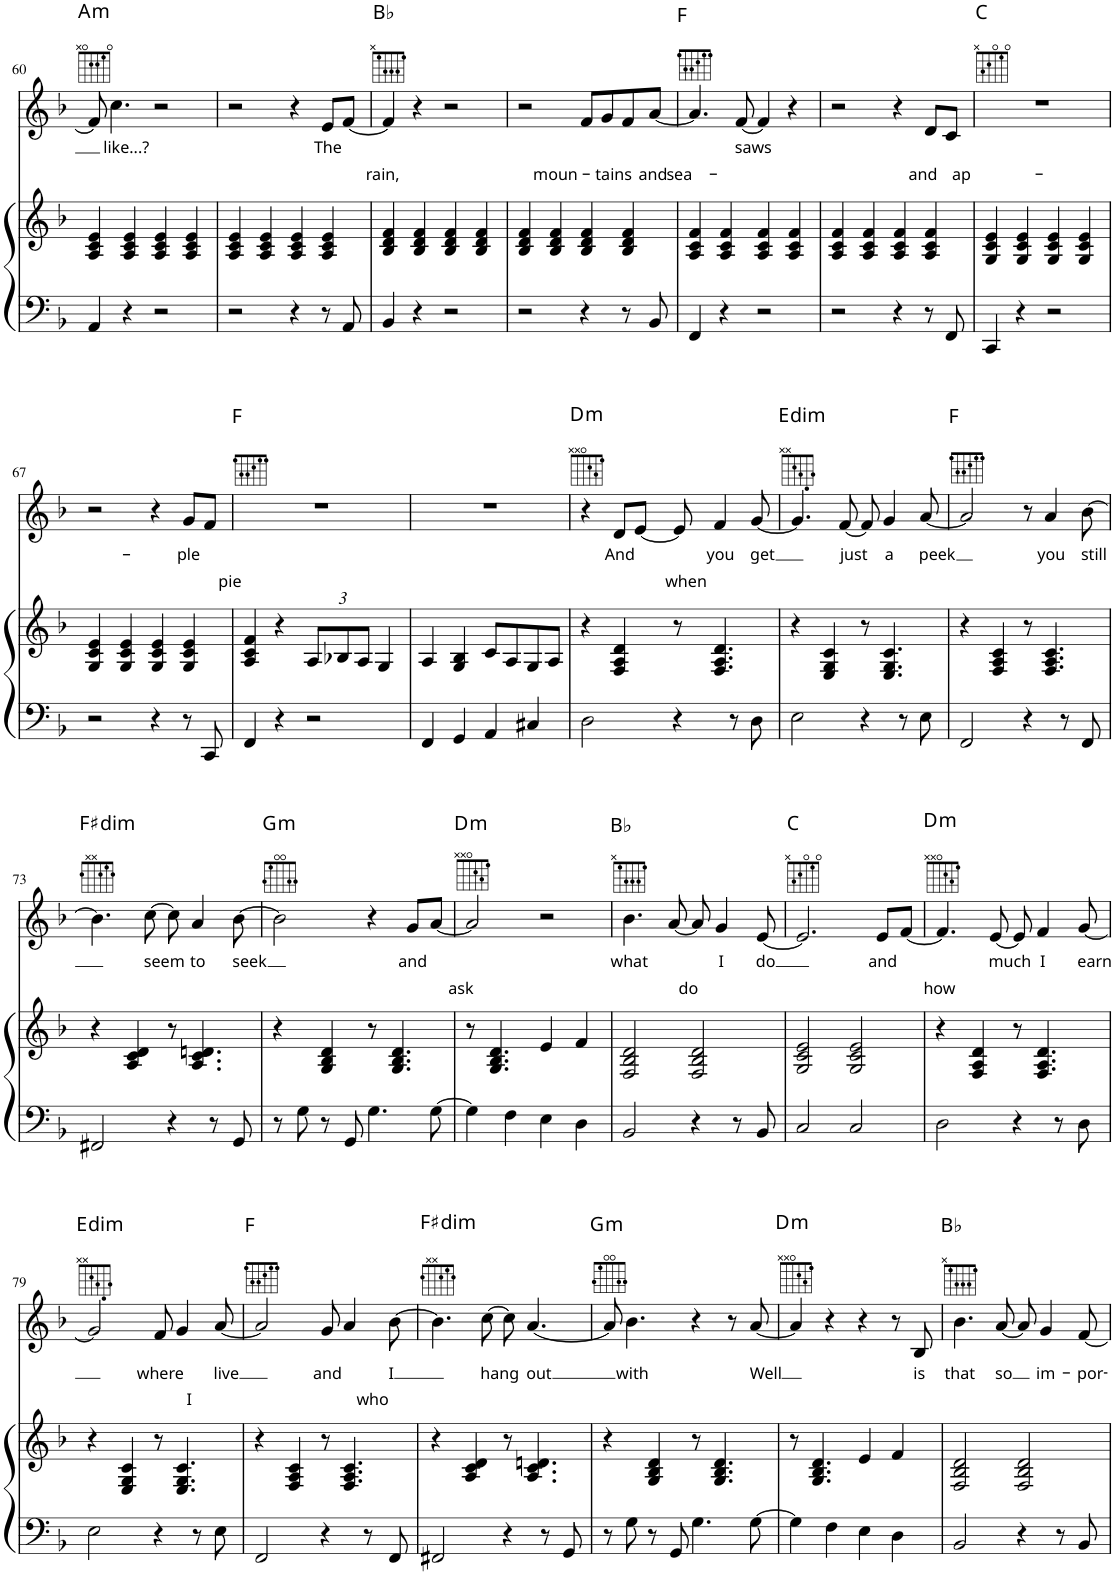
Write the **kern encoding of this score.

**kern	**kern	**kern	**text	**harte
*part2	*part2	*part1	*part1	*part1
*staff3	*staff2	*staff1	*staff1	*
*I"Piano	*	*I"Treble	*	*
*I'Pno	*	*	*	*
!!LO:PB:g=z
*clefF4	*clefG2	*clefG2	*	*
*k[b-]	*k[b-]	*k[b-]	*	*
*M4/4	*M4/4	*M4/4	*	*
=60	=60	=60	=60	=60
!	!	!	!	!LO:H:kt=m
4AA/	4A/ 4c/ 4e/	8f/]	.	A:min
!	!	!	!LO:LY:b	!
.	.	4.cc\	like...?	.
4r	4A/ 4c/ 4e/	.	.	.
2r	4A/ 4c/ 4e/	2r	.	.
.	4A/ 4c/ 4e/	.	.	.
=61	=61	=61	=61	=61
2r	4A/ 4c/ 4e/	2r	.	.
.	4A/ 4c/ 4e/	.	.	.
4r	4A/ 4c/ 4e/	4r	.	.
!	!	!	!LO:LY:b	!
8r	4A/ 4c/ 4e/	8e/L	The	.
!	!	!	!LO:LY:b	!
8AA/	.	[8f/J	rain,	.
=62	=62	=62	=62	=62
4BB-/	4B-/ 4d/ 4f/	4f/]	.	Bb:maj
4r	4B-/ 4d/ 4f/	4r	.	.
2r	4B-/ 4d/ 4f/	2r	.	.
.	4B-/ 4d/ 4f/	.	.	.
=63	=63	=63	=63	=63
2r	4B-/ 4d/ 4f/	2r	.	.
.	4B-/ 4d/ 4f/	.	.	.
!	!	!	!LO:LY:b	!
4r	4B-/ 4d/ 4f/	8f/L	moun-	.
!	!	!	!LO:LY:b	!
.	.	8g/	-tains	.
!	!	!	!LO:LY:b	!
8r	4B-/ 4d/ 4f/	8f/	and	.
!	!	!	!LO:LY:b	!
8BB-/	.	[8a/J	sea-	.
=64	=64	=64	=64	=64
4FF/	4A/ 4c/ 4f/	4.a/]	.	F:maj
4r	4A/ 4c/ 4f/	.	.	.
!	!	!	!LO:LY:b	!
.	.	[8f/	-saws	.
2r	4A/ 4c/ 4f/	4f/]	.	.
.	4A/ 4c/ 4f/	4r	.	.
=65	=65	=65	=65	=65
2r	4A/ 4c/ 4f/	2r	.	.
.	4A/ 4c/ 4f/	.	.	.
4r	4A/ 4c/ 4f/	4r	.	.
!	!	!	!LO:LY:b	!
8r	4A/ 4c/ 4f/	8d/L	and	.
!	!	!	!LO:LY:b	!
8FF/	.	8c/J	ap-	.
=66	=66	=66	=66	=66
4CC/	4G/ 4c/ 4e/	1r	.	C:maj
4r	4G/ 4c/ 4e/	.	.	.
2r	4G/ 4c/ 4e/	.	.	.
.	4G/ 4c/ 4e/	.	.	.
!!LO:LB:g=z
=67	=67	=67	=67	=67
2r	4G/ 4c/ 4e/	2r	.	.
.	4G/ 4c/ 4e/	.	.	.
4r	4G/ 4c/ 4e/	4r	.	.
!	!	!	!LO:LY:b	!
8r	4G/ 4c/ 4e/	8g/L	ple	.
!	!	!	!LO:LY:b	!
8CC/	.	8f/J	pie	.
=68	=68	=68	=68	=68
4FF/	4A/ 4c/ 4f/	1r	.	F:maj
4r	4r	.	.	.
*	*Xbrackettup	*	*	*
2r	12A/L	.	.	.
.	12B-X/	.	.	.
.	12A/J	.	.	.
.	4G/	.	.	.
=69	=69	=69	=69	=69
4FF/	4A/	1r	.	.
4GG/	4G/ 4B-/	.	.	.
4AA/	8c/L	.	.	.
.	8A/	.	.	.
4C#X/	8G/	.	.	.
.	8A/J	.	.	.
=70	=70	=70	=70	=70
!	!	!	!	!LO:H:kt=m
2D\	4r	4r	.	D:min
!	!	!	!LO:LY:b	!
.	4F/ 4A/ 4d/	8d/L	And	.
!	!	!	!LO:LY:b	!
.	.	[8e/J	when	.
4r	8r	8e/]	.	.
!	!	!	!LO:LY:b	!
.	4.F/ 4.A/ 4.d/	4f/	you	.
8r	.	.	.	.
!	!	!	!LO:LY:b	!
8D\	.	[8g/	get	.
=71	=71	=71	=71	=71
!	!	!	!	!LO:H:kt=dim
2E\	4r	4.g/]	.	E:dim
.	4E/ 4G/ 4c/	.	.	.
!	!	!	!LO:LY:b	!
.	.	[8f/	just	.
4r	8r	8f/]	.	.
!	!	!	!LO:LY:b	!
.	4.E/ 4.G/ 4.c/	4g/	a	.
8r	.	.	.	.
!	!	!	!LO:LY:b	!
8E\	.	[8a/	peek	.
=72	=72	=72	=72	=72
2FF/	4r	2a/]	.	F:maj
.	4F/ 4A/ 4c/	.	.	.
4r	8r	8r	.	.
!	!	!	!LO:LY:b	!
.	4.F/ 4.A/ 4.c/	4a/	you	.
8r	.	.	.	.
!	!	!	!LO:LY:b	!
8FF/	.	[8b-\	still	.
!!LO:LB:g=z
=73	=73	=73	=73	=73
!	!	!	!	!LO:H:kt=dim
2FF#X/	4r	4.b-\]	.	F#:dim
.	4A/ 4c/ 4d/	.	.	.
!	!	!	!LO:LY:b	!
.	.	[8cc\	seem	.
4r	8r	8cc\]	.	.
!	!	!	!LO:LY:b	!
.	4.A/ 4.c/ 4.dn/	4a/	to	.
8r	.	.	.	.
!	!	!	!LO:LY:b	!
8GG/	.	[8b-\	seek	.
=74	=74	=74	=74	=74
!	!	!	!	!LO:H:kt=m
8r	4r	2b-\]	.	G:min
8G\	.	.	.	.
8r	4G/ 4B-/ 4d/	.	.	.
8GG/	.	.	.	.
4.G\	8r	4r	.	.
.	4.G/ 4.B-/ 4.d/	.	.	.
!	!	!	!LO:LY:b	!
.	.	8g/L	and	.
!	!	!	!LO:LY:b	!
[8G\	.	[8a/J	ask	.
=75	=75	=75	=75	=75
!	!	!	!	!LO:H:kt=m
4G\]	8r	2a/]	.	D:min
.	4.G/ 4.B-/ 4.d/	.	.	.
4F\	.	.	.	.
4E\	4e/	2r	.	.
4D\	4f/	.	.	.
=76	=76	=76	=76	=76
!	!	!	!LO:LY:b	!
2BB-/	2F/ 2B-/ 2d/	4.b-\	what	Bb:maj
!	!	!	!LO:LY:b	!
.	.	[8a/	do	.
4r	2F/ 2B-/ 2d/	8a/]	.	.
!	!	!	!LO:LY:b	!
.	.	4g/	I	.
8r	.	.	.	.
!	!	!	!LO:LY:b	!
8BB-/	.	[8e/	do	.
=77	=77	=77	=77	=77
2C/	2G/ 2c/ 2e/	2.e/]	.	C:maj
2C/	2G/ 2c/ 2e/	.	.	.
!	!	!	!LO:LY:b	!
.	.	8e/L	and	.
!	!	!	!LO:LY:b	!
.	.	[8f/J	how	.
=78	=78	=78	=78	=78
!	!	!	!	!LO:H:kt=m
2D\	4r	4.f/]	.	D:min
.	4F/ 4A/ 4d/	.	.	.
!	!	!	!LO:LY:b	!
.	.	[8e/	much	.
4r	8r	8e/]	.	.
!	!	!	!LO:LY:b	!
.	4.F/ 4.A/ 4.d/	4f/	I	.
8r	.	.	.	.
!	!	!	!LO:LY:b	!
8D\	.	[8g/	earn	.
!!LO:LB:g=z
=79	=79	=79	=79	=79
!	!	!	!	!LO:H:kt=dim
2E\	4r	2g/]	.	E:dim
.	4E/ 4G/ 4c/	.	.	.
!	!	!	!LO:LY:b	!
4r	8r	8f/	where	.
!	!	!	!LO:LY:b	!
.	4.E/ 4.G/ 4.c/	4g/	I	.
8r	.	.	.	.
!	!	!	!LO:LY:b	!
8E\	.	[8a/	live	.
=80	=80	=80	=80	=80
2FF/	4r	2a/]	.	F:maj
.	4F/ 4A/ 4c/	.	.	.
!	!	!	!LO:LY:b	!
4r	8r	8g/	and	.
!	!	!	!LO:LY:b	!
.	4.F/ 4.A/ 4.c/	4a/	who	.
8r	.	.	.	.
!	!	!	!LO:LY:b	!
8FF/	.	[8b-\	I	.
=81	=81	=81	=81	=81
!	!	!	!	!LO:H:kt=dim
2FF#X/	4r	4.b-\]	.	F#:dim
.	4A/ 4c/ 4d/	.	.	.
!	!	!	!LO:LY:b	!
.	.	[8cc\	hang	.
4r	8r	8cc\]	.	.
!	!	!	!LO:LY:b	!
.	4.A/ 4.c/ 4.dn/	[4.a/	out	.
8r	.	.	.	.
8GG/	.	.	.	.
=82	=82	=82	=82	=82
!	!	!	!	!LO:H:kt=m
8r	4r	8a/]	.	G:min
!	!	!	!LO:LY:b	!
8G\	.	4.b-\	with	.
8r	4G/ 4B-/ 4d/	.	.	.
8GG/	.	.	.	.
4.G\	8r	4r	.	.
.	4.G/ 4.B-/ 4.d/	.	.	.
.	.	8r	.	.
!	!	!	!LO:LY:b	!
[8G\	.	[8a/	Well	.
=83	=83	=83	=83	=83
!	!	!	!	!LO:H:kt=m
4G\]	8r	4a/]	.	D:min
.	4.G/ 4.B-/ 4.d/	.	.	.
4F\	.	4r	.	.
4E\	4e/	4r	.	.
4D\	4f/	8r	.	.
!	!	!	!LO:LY:b	!
.	.	8B-/	is	.
=84	=84	=84	=84	=84
!	!	!	!LO:LY:b	!
2BB-/	2F/ 2B-/ 2d/	4.b-\	that	Bb:maj
!	!	!	!LO:LY:b	!
.	.	[8a/	so	.
4r	2F/ 2B-/ 2d/	8a/]	.	.
!	!	!	!LO:LY:b	!
.	.	4g/	im-	.
8r	.	.	.	.
!	!	!	!LO:LY:b	!
8BB-/	.	[8f/	-por-	.
=	=	=	=	=
*-	*-	*-	*-	*-
